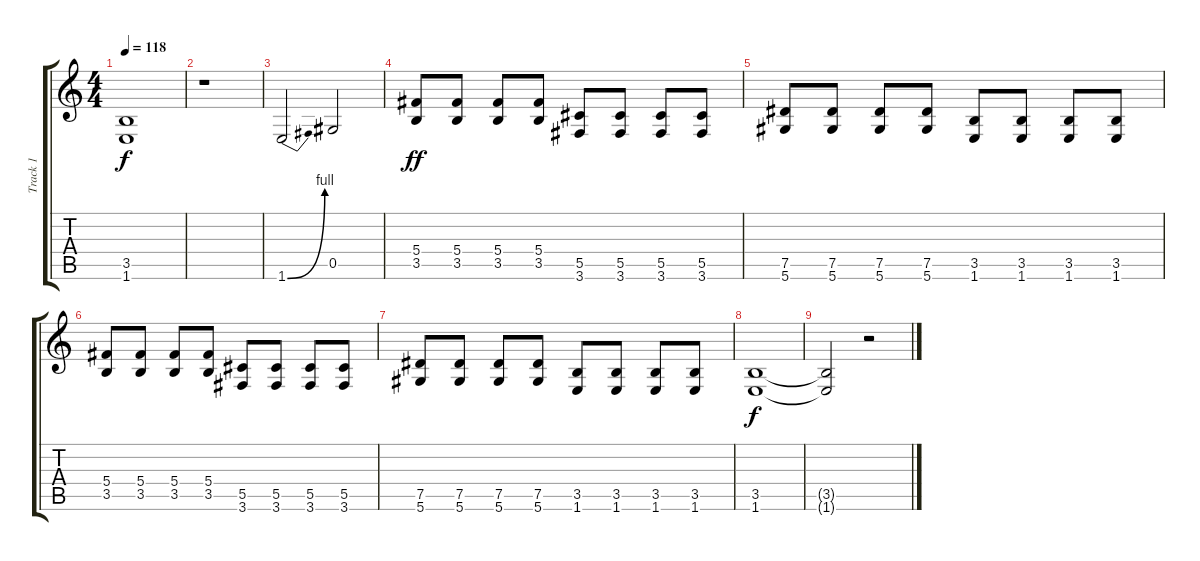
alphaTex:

\track ("Track 1" "Track 1") {instrument overdrivenguitar}
\staff {score tabs}
\tuning (Eb4 C4 Gb3 Db3 Ab2 Eb2) {hide}
\ts (4 4)
\tempo 118
\clef g2
\ks c
(3.5{t} 1.6{t}).1{dy f} |
r.1 |
1.6{be (bend 0 0 60 4)}.2 0.5.2 |
(5.4 3.5).8{dy ff} (5.4 3.5).8 (5.4 3.5).8 (5.4 3.5).8 (5.5 3.6).8 (5.5 3.6).8 (5.5 3.6).8 (5.5 3.6).8 |
(7.5 5.6).8 (7.5 5.6).8 (7.5 5.6).8 (7.5 5.6).8 (3.5 1.6).8 (3.5 1.6).8 (3.5 1.6).8 (3.5 1.6).8 |
(5.4 3.5).8 (5.4 3.5).8 (5.4 3.5).8 (5.4 3.5).8 (5.5 3.6).8 (5.5 3.6).8 (5.5 3.6).8 (5.5 3.6).8 |
(7.5 5.6).8 (7.5 5.6).8 (7.5 5.6).8 (7.5 5.6).8 (3.5 1.6).8 (3.5 1.6).8 (3.5 1.6).8 (3.5 1.6).8 |
(3.5 1.6).1{dy f} |
(3.5{t} 1.6{t}).2 r.2
